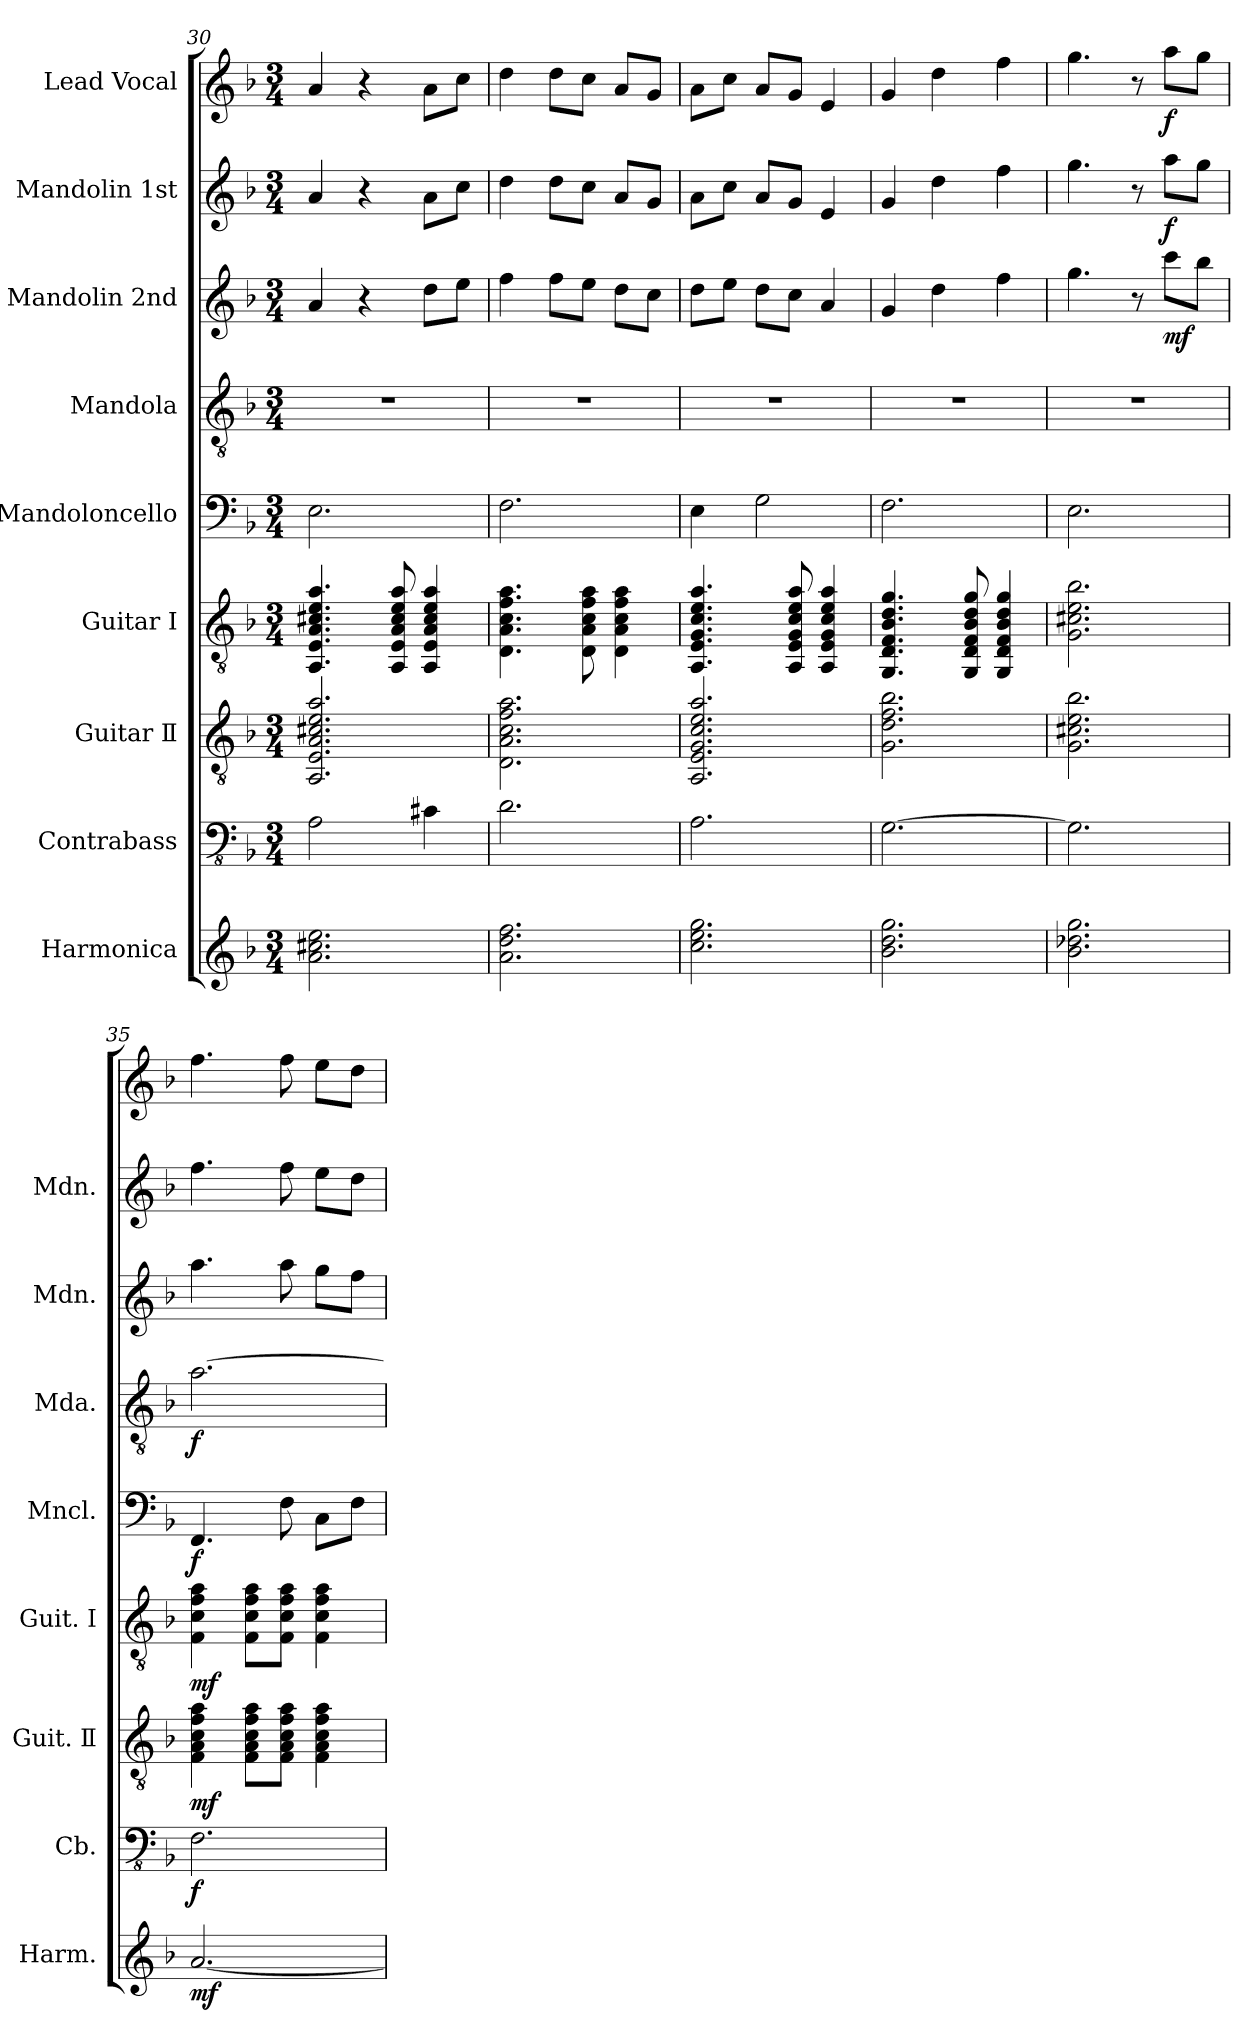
**kern	**dynam	**kern	**dynam	**kern	**dynam	**kern	**dynam	**kern	**dynam	**kern	**dynam	**kern	**dynam	**kern	**dynam	**kern	**dynam
*part9	*part9	*part8	*part8	*part7	*part7	*part6	*part6	*part5	*part5	*part4	*part4	*part3	*part3	*part2	*part2	*part1	*part1
*staff9	*staff9	*staff8	*staff8	*staff7	*staff7	*staff6	*staff6	*staff5	*staff5	*staff4	*staff4	*staff3	*staff3	*staff2	*staff2	*staff1	*staff1
*I"Harmonica	*	*I"Contrabass	*	*I"Guitar Ⅱ	*	*I"Guitar Ⅰ	*	*I"Mandoloncello	*	*I"Mandola	*	*I"Mandolin 2nd	*	*I"Mandolin 1st	*	*I"Lead Vocal	*
*I'Harm.	*	*I'Cb.	*	*I'Guit. Ⅱ	*	*I'Guit. Ⅰ	*	*I'Mncl.	*	*I'Mda.	*	*I'Mdn.	*	*I'Mdn.	*	*	*
*clefG2	*	*clefFv4	*	*clefGv2	*	*clefGv2	*	*clefF4	*	*clefGv2	*	*clefG2	*	*clefG2	*	*clefG2	*
*k[b-]	*	*k[b-]	*	*k[b-]	*	*k[b-]	*	*k[b-]	*	*k[b-]	*	*k[b-]	*	*k[b-]	*	*k[b-]	*
*M3/4	*	*M3/4	*	*M3/4	*	*M3/4	*	*M3/4	*	*M3/4	*	*M3/4	*	*M3/4	*	*M3/4	*
=30	=30	=30	=30	=30	=30	=30	=30	=30	=30	=30	=30	=30	=30	=30	=30	=30	=30
2.a 2.cc#X 2.ee	.	2AA	.	2.AA 2.E 2.A 2.c#X 2.e 2.a	.	4.AA 4.E 4.A 4.c#X 4.e 4.a	.	2.E	.	2.r	.	4a	.	4a	.	4a	.
.	.	.	.	.	.	.	.	.	.	.	.	4r	.	4r	.	4r	.
.	.	.	.	.	.	8AA 8E 8A 8c# 8e 8a	.	.	.	.	.	.	.	.	.	.	.
.	.	4C#X	.	.	.	4AA 4E 4A 4c# 4e 4a	.	.	.	.	.	8ddL	.	8aL	.	8aL	.
.	.	.	.	.	.	.	.	.	.	.	.	8eeJ	.	8ccJ	.	8ccJ	.
=31	=31	=31	=31	=31	=31	=31	=31	=31	=31	=31	=31	=31	=31	=31	=31	=31	=31
2.a 2.dd 2.ff	.	2.D	.	2.D 2.A 2.c 2.f 2.a	.	4.D 4.A 4.c 4.f 4.a	.	2.F	.	2.r	.	4ff	.	4dd	.	4dd	.
.	.	.	.	.	.	.	.	.	.	.	.	8ffL	.	8ddL	.	8ddL	.
.	.	.	.	.	.	8D 8A 8c 8f 8a	.	.	.	.	.	8eeJ	.	8ccJ	.	8ccJ	.
.	.	.	.	.	.	4D 4A 4c 4f 4a	.	.	.	.	.	8ddL	.	8aL	.	8aL	.
.	.	.	.	.	.	.	.	.	.	.	.	8ccJ	.	8gJ	.	8gJ	.
=32	=32	=32	=32	=32	=32	=32	=32	=32	=32	=32	=32	=32	=32	=32	=32	=32	=32
2.cc 2.ee 2.gg	.	2.AA	.	2.AA 2.E 2.G 2.c 2.e 2.a	.	4.AA 4.E 4.G 4.c 4.e 4.a	.	4E	.	2.r	.	8ddL	.	8aL	.	8aL	.
.	.	.	.	.	.	.	.	.	.	.	.	8eeJ	.	8ccJ	.	8ccJ	.
.	.	.	.	.	.	.	.	2G	.	.	.	8ddL	.	8aL	.	8aL	.
.	.	.	.	.	.	8AA 8E 8G 8c 8e 8a	.	.	.	.	.	8ccJ	.	8gJ	.	8gJ	.
.	.	.	.	.	.	4AA 4E 4G 4c 4e 4a	.	.	.	.	.	4a	.	4e	.	4e	.
=33	=33	=33	=33	=33	=33	=33	=33	=33	=33	=33	=33	=33	=33	=33	=33	=33	=33
2.b- 2.dd 2.gg	.	[2.GG	.	2.G 2.d 2.f 2.b-	.	4.GG 4.D 4.F 4.B- 4.d 4.g	.	2.F	.	2.r	.	4g	.	4g	.	4g	.
.	.	.	.	.	.	.	.	.	.	.	.	4dd	.	4dd	.	4dd	.
.	.	.	.	.	.	8GG 8D 8F 8B- 8d 8g	.	.	.	.	.	.	.	.	.	.	.
.	.	.	.	.	.	4GG 4D 4F 4B- 4d 4g	.	.	.	.	.	4ff	.	4ff	.	4ff	.
=34	=34	=34	=34	=34	=34	=34	=34	=34	=34	=34	=34	=34	=34	=34	=34	=34	=34
2.b- 2.dd-X 2.gg	.	2.GG]	.	2.G 2.c#X 2.e 2.b-	.	2.G 2.c#X 2.e 2.b-	.	2.E	.	2.r	.	4.gg	.	4.gg	.	4.gg	.
.	.	.	.	.	.	.	.	.	.	.	.	8r	.	8r	.	8r	.
.	.	.	.	.	.	.	.	.	.	.	.	8cccL	mf	8aaL	f	8aaL	f
.	.	.	.	.	.	.	.	.	.	.	.	8bb-J	.	8ggJ	.	8ggJ	.
=35	=35	=35	=35	=35	=35	=35	=35	=35	=35	=35	=35	=35	=35	=35	=35	=35	=35
[2.a	mf	2.FF	f	4F 4A 4c 4f 4a	mf	4F 4c 4f 4a	mf	4.FF	f	[2.a	f	4.aa	.	4.ff	.	4.ff	.
.	.	.	.	8F 8A 8c 8f 8aL	.	8F 8c 8f 8aL	.	.	.	.	.	.	.	.	.	.	.
.	.	.	.	8F 8A 8c 8f 8aJ	.	8F 8c 8f 8aJ	.	8F	.	.	.	8aa	.	8ff	.	8ff	.
.	.	.	.	4F 4A 4c 4f 4a	.	4F 4c 4f 4a	.	8CL	.	.	.	8ggL	.	8eeL	.	8eeL	.
.	.	.	.	.	.	.	.	8FJ	.	.	.	8ffJ	.	8ddJ	.	8ddJ	.
=	=	=	=	=	=	=	=	=	=	=	=	=	=	=	=	=	=
*-	*-	*-	*-	*-	*-	*-	*-	*-	*-	*-	*-	*-	*-	*-	*-	*-	*-
